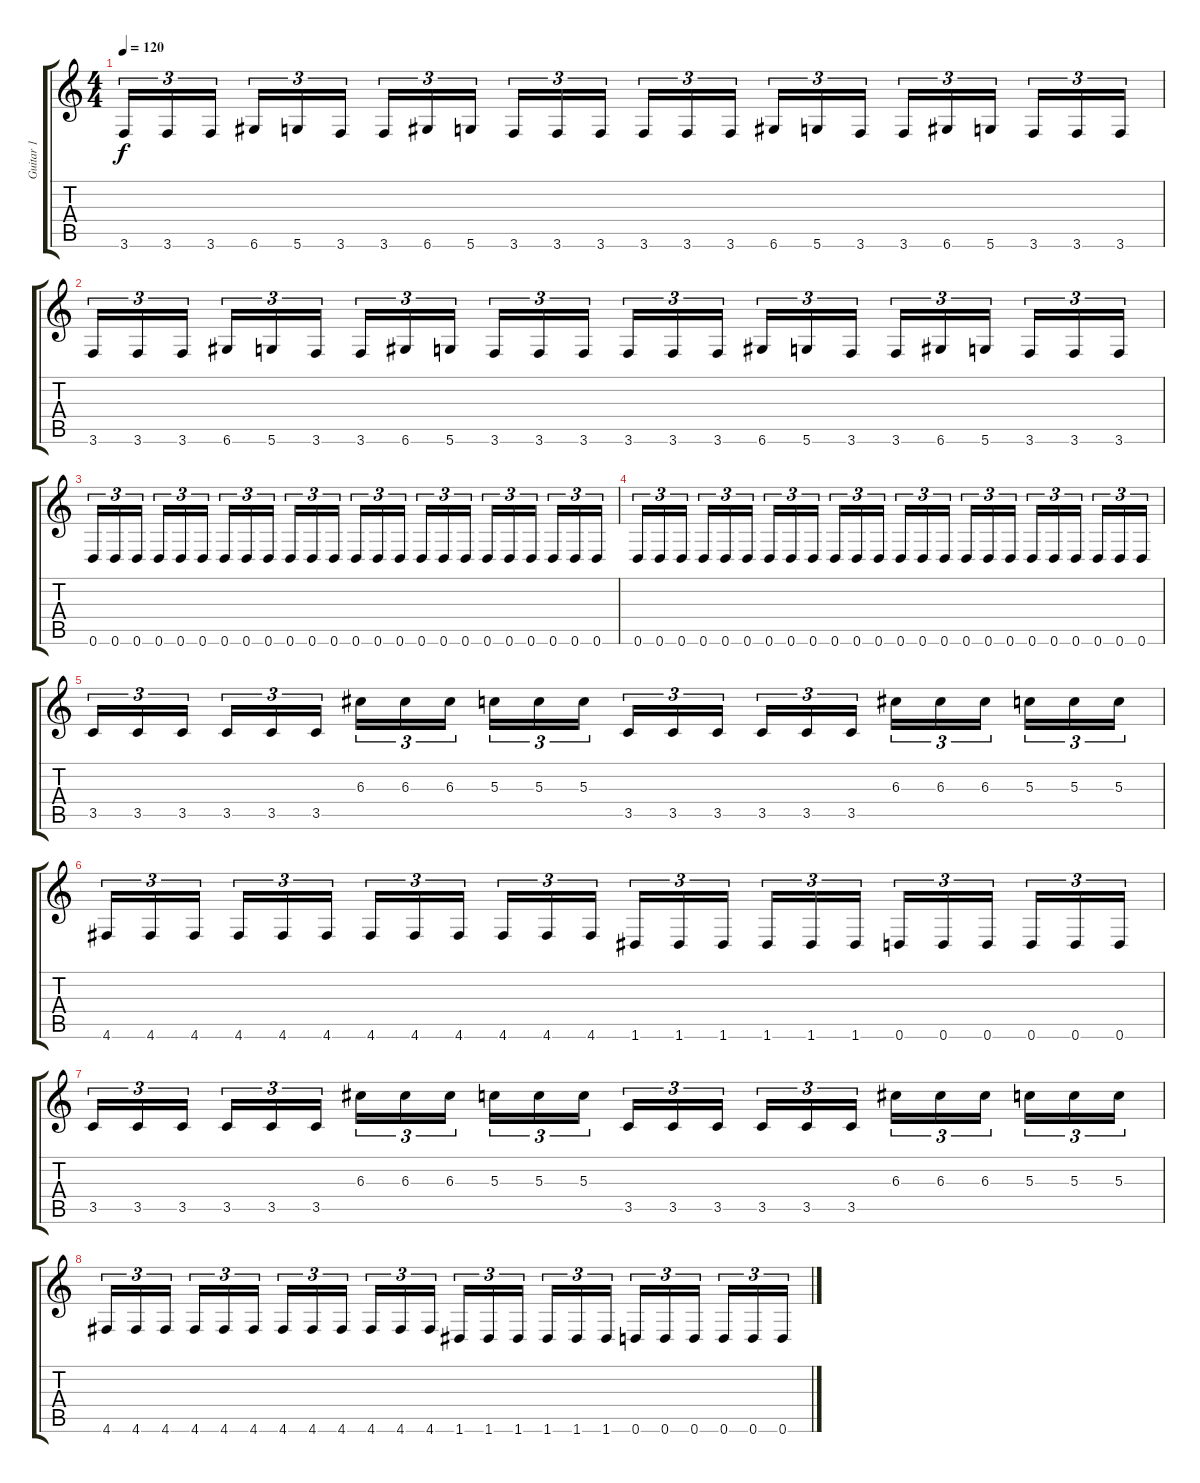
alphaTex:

\track ("Guitar 1" "Guitar 1") {instrument distortionguitar}
\staff {score tabs}
\tuning (E4 B3 G3 D3 A2 D2) {hide}
\ts (4 4)
\tempo 120
\clef g2
\ks c
3.6.16{tu (3 2) dy f} 3.6.16{tu (3 2)} 3.6.16{tu (3 2)} 6.6.16{tu (3 2)} 5.6.16{tu (3 2)} 3.6.16{tu (3 2)} 3.6.16{tu (3 2)} 6.6.16{tu (3 2)} 5.6.16{tu (3 2)} 3.6.16{tu (3 2)} 3.6.16{tu (3 2)} 3.6.16{tu (3 2)} 3.6.16{tu (3 2)} 3.6.16{tu (3 2)} 3.6.16{tu (3 2)} 6.6.16{tu (3 2)} 5.6.16{tu (3 2)} 3.6.16{tu (3 2)} 3.6.16{tu (3 2)} 6.6.16{tu (3 2)} 5.6.16{tu (3 2)} 3.6.16{tu (3 2)} 3.6.16{tu (3 2)} 3.6.16{tu (3 2)} |
3.6.16{tu (3 2)} 3.6.16{tu (3 2)} 3.6.16{tu (3 2)} 6.6.16{tu (3 2)} 5.6.16{tu (3 2)} 3.6.16{tu (3 2)} 3.6.16{tu (3 2)} 6.6.16{tu (3 2)} 5.6.16{tu (3 2)} 3.6.16{tu (3 2)} 3.6.16{tu (3 2)} 3.6.16{tu (3 2)} 3.6.16{tu (3 2)} 3.6.16{tu (3 2)} 3.6.16{tu (3 2)} 6.6.16{tu (3 2)} 5.6.16{tu (3 2)} 3.6.16{tu (3 2)} 3.6.16{tu (3 2)} 6.6.16{tu (3 2)} 5.6.16{tu (3 2)} 3.6.16{tu (3 2)} 3.6.16{tu (3 2)} 3.6.16{tu (3 2)} |
0.6.16{tu (3 2)} 0.6.16{tu (3 2)} 0.6.16{tu (3 2)} 0.6.16{tu (3 2)} 0.6.16{tu (3 2)} 0.6.16{tu (3 2)} 0.6.16{tu (3 2)} 0.6.16{tu (3 2)} 0.6.16{tu (3 2)} 0.6.16{tu (3 2)} 0.6.16{tu (3 2)} 0.6.16{tu (3 2)} 0.6.16{tu (3 2)} 0.6.16{tu (3 2)} 0.6.16{tu (3 2)} 0.6.16{tu (3 2)} 0.6.16{tu (3 2)} 0.6.16{tu (3 2)} 0.6.16{tu (3 2)} 0.6.16{tu (3 2)} 0.6.16{tu (3 2)} 0.6.16{tu (3 2)} 0.6.16{tu (3 2)} 0.6.16{tu (3 2)} |
0.6.16{tu (3 2)} 0.6.16{tu (3 2)} 0.6.16{tu (3 2)} 0.6.16{tu (3 2)} 0.6.16{tu (3 2)} 0.6.16{tu (3 2)} 0.6.16{tu (3 2)} 0.6.16{tu (3 2)} 0.6.16{tu (3 2)} 0.6.16{tu (3 2)} 0.6.16{tu (3 2)} 0.6.16{tu (3 2)} 0.6.16{tu (3 2)} 0.6.16{tu (3 2)} 0.6.16{tu (3 2)} 0.6.16{tu (3 2)} 0.6.16{tu (3 2)} 0.6.16{tu (3 2)} 0.6.16{tu (3 2)} 0.6.16{tu (3 2)} 0.6.16{tu (3 2)} 0.6.16{tu (3 2)} 0.6.16{tu (3 2)} 0.6.16{tu (3 2)} |
3.5.16{tu (3 2)} 3.5.16{tu (3 2)} 3.5.16{tu (3 2)} 3.5.16{tu (3 2)} 3.5.16{tu (3 2)} 3.5.16{tu (3 2)} 6.3.16{tu (3 2)} 6.3.16{tu (3 2)} 6.3.16{tu (3 2)} 5.3.16{tu (3 2)} 5.3.16{tu (3 2)} 5.3.16{tu (3 2)} 3.5.16{tu (3 2)} 3.5.16{tu (3 2)} 3.5.16{tu (3 2)} 3.5.16{tu (3 2)} 3.5.16{tu (3 2)} 3.5.16{tu (3 2)} 6.3.16{tu (3 2)} 6.3.16{tu (3 2)} 6.3.16{tu (3 2)} 5.3.16{tu (3 2)} 5.3.16{tu (3 2)} 5.3.16{tu (3 2)} |
4.6.16{tu (3 2)} 4.6.16{tu (3 2)} 4.6.16{tu (3 2)} 4.6.16{tu (3 2)} 4.6.16{tu (3 2)} 4.6.16{tu (3 2)} 4.6.16{tu (3 2)} 4.6.16{tu (3 2)} 4.6.16{tu (3 2)} 4.6.16{tu (3 2)} 4.6.16{tu (3 2)} 4.6.16{tu (3 2)} 1.6.16{tu (3 2)} 1.6.16{tu (3 2)} 1.6.16{tu (3 2)} 1.6.16{tu (3 2)} 1.6.16{tu (3 2)} 1.6.16{tu (3 2)} 0.6.16{tu (3 2)} 0.6.16{tu (3 2)} 0.6.16{tu (3 2)} 0.6.16{tu (3 2)} 0.6.16{tu (3 2)} 0.6.16{tu (3 2)} |
3.5.16{tu (3 2)} 3.5.16{tu (3 2)} 3.5.16{tu (3 2)} 3.5.16{tu (3 2)} 3.5.16{tu (3 2)} 3.5.16{tu (3 2)} 6.3.16{tu (3 2)} 6.3.16{tu (3 2)} 6.3.16{tu (3 2)} 5.3.16{tu (3 2)} 5.3.16{tu (3 2)} 5.3.16{tu (3 2)} 3.5.16{tu (3 2)} 3.5.16{tu (3 2)} 3.5.16{tu (3 2)} 3.5.16{tu (3 2)} 3.5.16{tu (3 2)} 3.5.16{tu (3 2)} 6.3.16{tu (3 2)} 6.3.16{tu (3 2)} 6.3.16{tu (3 2)} 5.3.16{tu (3 2)} 5.3.16{tu (3 2)} 5.3.16{tu (3 2)} |
4.6.16{tu (3 2)} 4.6.16{tu (3 2)} 4.6.16{tu (3 2)} 4.6.16{tu (3 2)} 4.6.16{tu (3 2)} 4.6.16{tu (3 2)} 4.6.16{tu (3 2)} 4.6.16{tu (3 2)} 4.6.16{tu (3 2)} 4.6.16{tu (3 2)} 4.6.16{tu (3 2)} 4.6.16{tu (3 2)} 1.6.16{tu (3 2)} 1.6.16{tu (3 2)} 1.6.16{tu (3 2)} 1.6.16{tu (3 2)} 1.6.16{tu (3 2)} 1.6.16{tu (3 2)} 0.6.16{tu (3 2)} 0.6.16{tu (3 2)} 0.6.16{tu (3 2)} 0.6.16{tu (3 2)} 0.6.16{tu (3 2)} 0.6.16{tu (3 2)}
